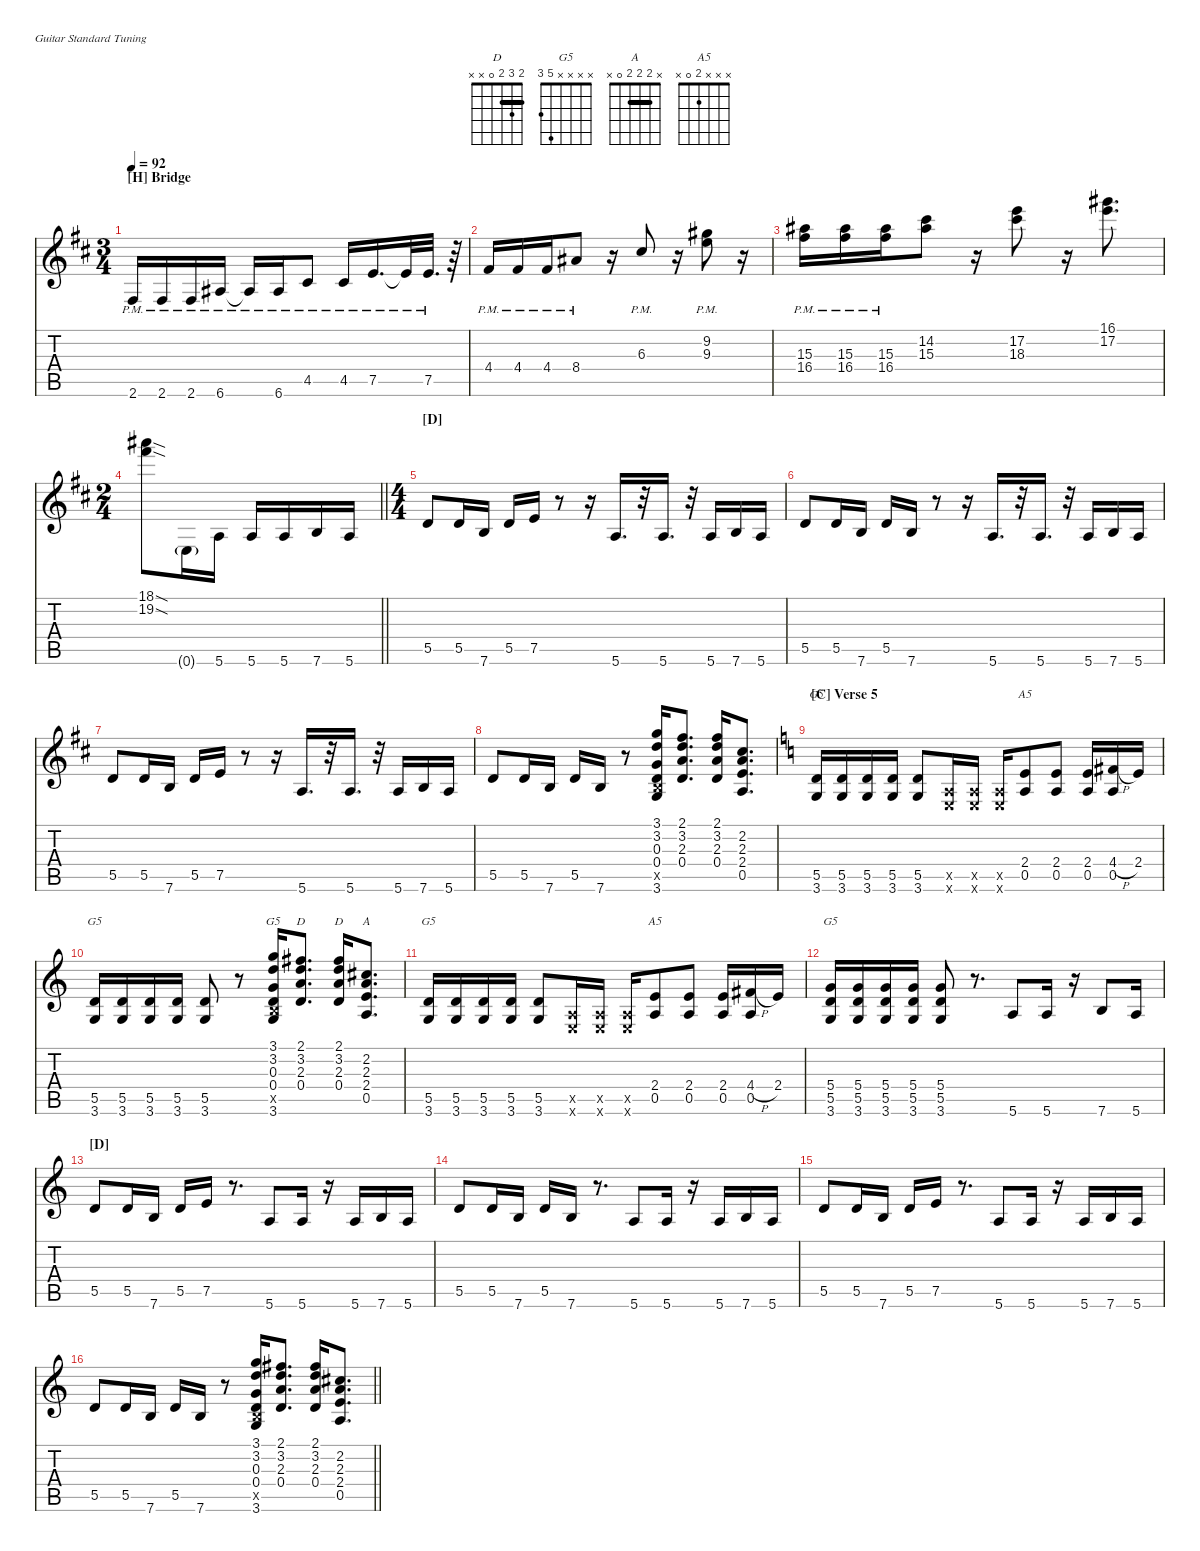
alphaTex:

\hideDynamics
\bracketExtendMode nobrackets
\singleTrackTrackNamePolicy hidden
\multiTrackTrackNamePolicy hidden
\firstSystemTrackNameMode fullname
\firstSystemTrackNameOrientation horizontal
\otherSystemsTrackNameOrientation horizontal
\track ("Steel Guitar" "S-Gt") {defaultSystemsLayout 4 instrument acousticguitarsteel}
\staff {score tabs}
\tuning (E4 B3 G3 D3 A2 E2)
\chord ("D" 2 3 2 0 x x) {barre 2}
\chord ("G5" 3 3 0 0 x 3)
\chord ("A" x 2 2 2 0 x) {barre (2 2)}
\chord ("G5" x x x 5 5 3)
\chord ("A5" x x x 2 0 x)
\chord ("G5" x x x x 5 3)
\ts (3 4)
\section ("H" "Bridge")
\tempo 92
\clef g2
\ks d
2.6{pm acc #}.16{dy ff instrument acousticguitarsteel beam Up} 2.6{pm acc #}.16{beam Up} 2.6{pm acc #}.16{beam Up} 6.6{pm acc #}.16{beam Up} 6.6{pm t acc #}.16{beam Up} 6.6{pm acc #}.16{beam Up} 4.5{pm acc #}.8{beam Up} 4.5{pm acc #}.16{beam Up} 7.5{pm acc forcenatural}.16{d beam Up} 7.5{pm t acc forcenatural}.32{beam Up} 7.5{pm acc forcenatural}.32{d beam Up} r.64{beam Up} |
4.4{pm acc #}.16{beam Up} 4.4{pm acc #}.16{beam Up} 4.4{pm acc #}.16{beam Up} 8.4{pm acc #}.8{beam Up} r.16{beam Up} 6.3{pm acc #}.8{beam Down} r.16{beam Down} (9.3{pm acc forcenatural} 9.2{acc #}).8{beam Down} r.16{beam Down} |
(16.4{pm acc #} 15.3{acc #}).16{beam Down} (16.4{pm acc #} 15.3{acc #}).16{beam Down} (16.4{pm acc #} 15.3{acc #}).16{beam Down} (14.2{acc #} 15.3{acc #}).8{beam Down} r.16{beam Down} (18.3{acc #} 17.2{acc forcenatural}).8{beam Down} r.16{beam Down} (16.1{acc #} 17.2{acc forcenatural}).8{d beam Down} |
\ts (2 4)
\barLineRight lightlight
(19.2{sod acc #} 18.1{sod acc #}).8{dy f beam Down} 0.6{g acc forcenatural}.16{beam Down} 5.6{acc forcenatural}.16{beam Down} 5.6{acc forcenatural}.16{beam Up} 5.6{acc forcenatural}.16{beam Up} 7.6{acc forcenatural}.16{beam Up} 5.6{acc forcenatural}.16{beam Up} |
\ts (4 4)
\section ("D" "")
5.5{acc forcenatural}.8{beam Up} 5.5{acc forcenatural}.16{beam Up} 7.6{acc forcenatural}.16{beam Up} 5.5{acc forcenatural}.16{beam Up} 7.5{acc forcenatural}.16{beam Up} r.8{beam Up} r.16{beam Up} 5.6{acc forcenatural}.16{d beam Up} r.32{beam Up} 5.6{acc forcenatural}.16{d beam Up} r.32{beam Up} 5.6{acc forcenatural}.16{beam Up} 7.6{acc forcenatural}.16{beam Up} 5.6{acc forcenatural}.16{beam Up} |
5.5{acc forcenatural}.8{beam Up} 5.5{acc forcenatural}.16{beam Up} 7.6{acc forcenatural}.16{beam Up} 5.5{acc forcenatural}.16{beam Up} 7.6{acc forcenatural}.16{beam Up} r.8{beam Up} r.16{beam Up} 5.6{acc forcenatural}.16{d beam Up} r.32{beam Up} 5.6{acc forcenatural}.16{d beam Up} r.32{beam Up} 5.6{acc forcenatural}.16{beam Up} 7.6{acc forcenatural}.16{beam Up} 5.6{acc forcenatural}.16{beam Up} |
5.5{acc forcenatural}.8{beam Up} 5.5{acc forcenatural}.16{beam Up} 7.6{acc forcenatural}.16{beam Up} 5.5{acc forcenatural}.16{beam Up} 7.5{acc forcenatural}.16{beam Up} r.8{beam Up} r.16{beam Up} 5.6{acc forcenatural}.16{d beam Up} r.32{beam Up} 5.6{acc forcenatural}.16{d beam Up} r.32{beam Up} 5.6{acc forcenatural}.16{beam Up} 7.6{acc forcenatural}.16{beam Up} 5.6{acc forcenatural}.16{beam Up} |
5.5{acc forcenatural}.8{beam Up} 5.5{acc forcenatural}.16{beam Up} 7.6{acc forcenatural}.16{beam Up} 5.5{acc forcenatural}.16{beam Up} 7.6{acc forcenatural}.16{beam Up} r.8{beam Up} (3.1{acc forcenatural} 3.2{acc forcenatural} 0.3{acc forcenatural} 0.4{acc forcenatural} 2.5{x acc forcenatural} 3.6{acc forcenatural}).16{dy ff beam Up} (2.1{acc #} 3.2{acc forcenatural} 2.3{acc forcenatural} 0.4{acc forcenatural}).8{d beam Up} (2.1{acc #} 3.2{acc forcenatural} 2.3{acc forcenatural} 0.4{acc forcenatural}).16{beam Up} (2.2{acc #} 2.3{acc forcenatural} 2.4{acc forcenatural} 0.5{acc forcenatural}).8{d beam Up} |
\section ("C" "Verse 5")
\ks c
(5.5 3.6).16{ch "G5" dy mf beam Up} (5.5 3.6).16{beam Up} (5.5 3.6).16{beam Up} (5.5 3.6).16{beam Up} (5.5 3.6).8{beam Up} (0.5{x} 0.6{x}).16{beam Up} (0.5{x} 0.6{x}).16{beam Up} (0.5{x} 0.6{x}).16{beam Up} (2.4 0.5).8{ch "A5" beam Up} (2.4 0.5).8{beam Up} (2.4 0.5).16{beam Up} (4.4{h acc #} 0.5).16{beam Up} 2.4.16{beam Up} |
(5.5 3.6).16{ch "G5" beam Up} (5.5 3.6).16{beam Up} (5.5 3.6).16{beam Up} (5.5 3.6).16{beam Up} (5.5 3.6).8{beam Up} r.8{beam Up} (3.1 3.2 0.3 0.4 2.5{x} 3.6).16{ch "G5" dy f beam Up} (2.1{acc #} 3.2 2.3 0.4).8{d ch "D" beam Up} (2.1{acc #} 3.2 2.3 0.4).16{ch "D" beam Up} (2.2{acc #} 2.3 2.4 0.5).8{d ch "A" beam Up} |
(5.5 3.6).16{ch "G5" dy mf beam Up} (5.5 3.6).16{beam Up} (5.5 3.6).16{beam Up} (5.5 3.6).16{beam Up} (5.5 3.6).8{beam Up} (0.5{x} 0.6{x}).16{beam Up} (0.5{x} 0.6{x}).16{beam Up} (0.5{x} 0.6{x}).16{beam Up} (2.4 0.5).8{ch "A5" beam Up} (2.4 0.5).8{beam Up} (2.4 0.5).16{beam Up} (4.4{h acc #} 0.5).16{beam Up} 2.4.16{beam Up} |
(5.4 5.5 3.6).16{ch "G5" beam Up} (5.4 5.5 3.6).16{beam Up} (5.4 5.5 3.6).16{beam Up} (5.4 5.5 3.6).16{beam Up} (5.4 5.5 3.6).8{beam Up} r.8{d beam Up} 5.6.8{dy f beam Up} 5.6.16{beam Up} r.16{beam Up} 7.6.8{beam Up} 5.6.16{beam Up} |
\section ("D" "")
5.5.8{beam Up} 5.5.16{beam Up} 7.6.16{beam Up} 5.5.16{beam Up} 7.5.16{beam Up} r.8{d beam Up} 5.6.8{beam Up} 5.6.16{beam Up} r.16{beam Up} 5.6.16{beam Up} 7.6.16{beam Up} 5.6.16{beam Up} |
5.5.8{beam Up} 5.5.16{beam Up} 7.6.16{beam Up} 5.5.16{beam Up} 7.6.16{beam Up} r.8{d beam Up} 5.6.8{beam Up} 5.6.16{beam Up} r.16{beam Up} 5.6.16{beam Up} 7.6.16{beam Up} 5.6.16{beam Up} |
5.5.8{beam Up} 5.5.16{beam Up} 7.6.16{beam Up} 5.5.16{beam Up} 7.5.16{beam Up} r.8{d beam Up} 5.6.8{beam Up} 5.6.16{beam Up} r.16{beam Up} 5.6.16{beam Up} 7.6.16{beam Up} 5.6.16{beam Up} |
\barLineRight lightlight
5.5.8{beam Up} 5.5.16{beam Up} 7.6.16{beam Up} 5.5.16{beam Up} 7.6.16{beam Up} r.8{beam Up} (3.1 3.2 0.3 0.4 2.5{x} 3.6).16{beam Up} (2.1{acc #} 3.2 2.3 0.4).8{d beam Up} (2.1{acc #} 3.2 2.3 0.4).16{beam Up} (2.2{acc #} 2.3 2.4 0.5).8{d beam Up}
